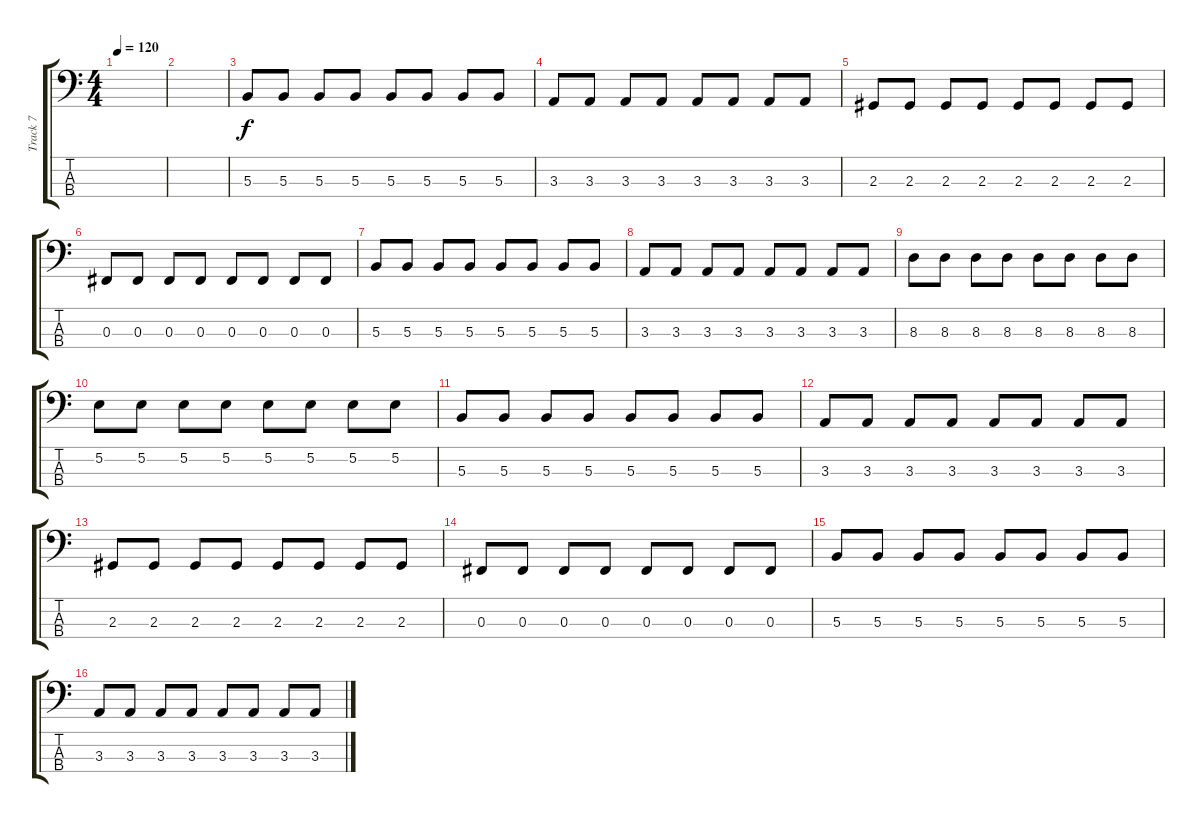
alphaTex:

\track ("Track 7" "Track 7") {instrument electricbasspick}
\staff {score tabs}
\tuning (E2 B1 Gb1 B0) {hide}
\ts (4 4)
\tempo 120
\clef f4
\ks c
|
|
5.3.8 5.3.8 5.3.8 5.3.8 5.3.8 5.3.8 5.3.8 5.3.8 |
3.3.8 3.3.8 3.3.8 3.3.8 3.3.8 3.3.8 3.3.8 3.3.8 |
2.3.8 2.3.8 2.3.8 2.3.8 2.3.8 2.3.8 2.3.8 2.3.8 |
0.3.8 0.3.8 0.3.8 0.3.8 0.3.8 0.3.8 0.3.8 0.3.8 |
5.3.8 5.3.8 5.3.8 5.3.8 5.3.8 5.3.8 5.3.8 5.3.8 |
3.3.8 3.3.8 3.3.8 3.3.8 3.3.8 3.3.8 3.3.8 3.3.8 |
8.3.8 8.3.8 8.3.8 8.3.8 8.3.8 8.3.8 8.3.8 8.3.8 |
5.2.8 5.2.8 5.2.8 5.2.8 5.2.8 5.2.8 5.2.8 5.2.8 |
5.3.8 5.3.8 5.3.8 5.3.8 5.3.8 5.3.8 5.3.8 5.3.8 |
3.3.8 3.3.8 3.3.8 3.3.8 3.3.8 3.3.8 3.3.8 3.3.8 |
2.3.8 2.3.8 2.3.8 2.3.8 2.3.8 2.3.8 2.3.8 2.3.8 |
0.3.8 0.3.8 0.3.8 0.3.8 0.3.8 0.3.8 0.3.8 0.3.8 |
5.3.8 5.3.8 5.3.8 5.3.8 5.3.8 5.3.8 5.3.8 5.3.8 |
3.3.8 3.3.8 3.3.8 3.3.8 3.3.8 3.3.8 3.3.8 3.3.8
